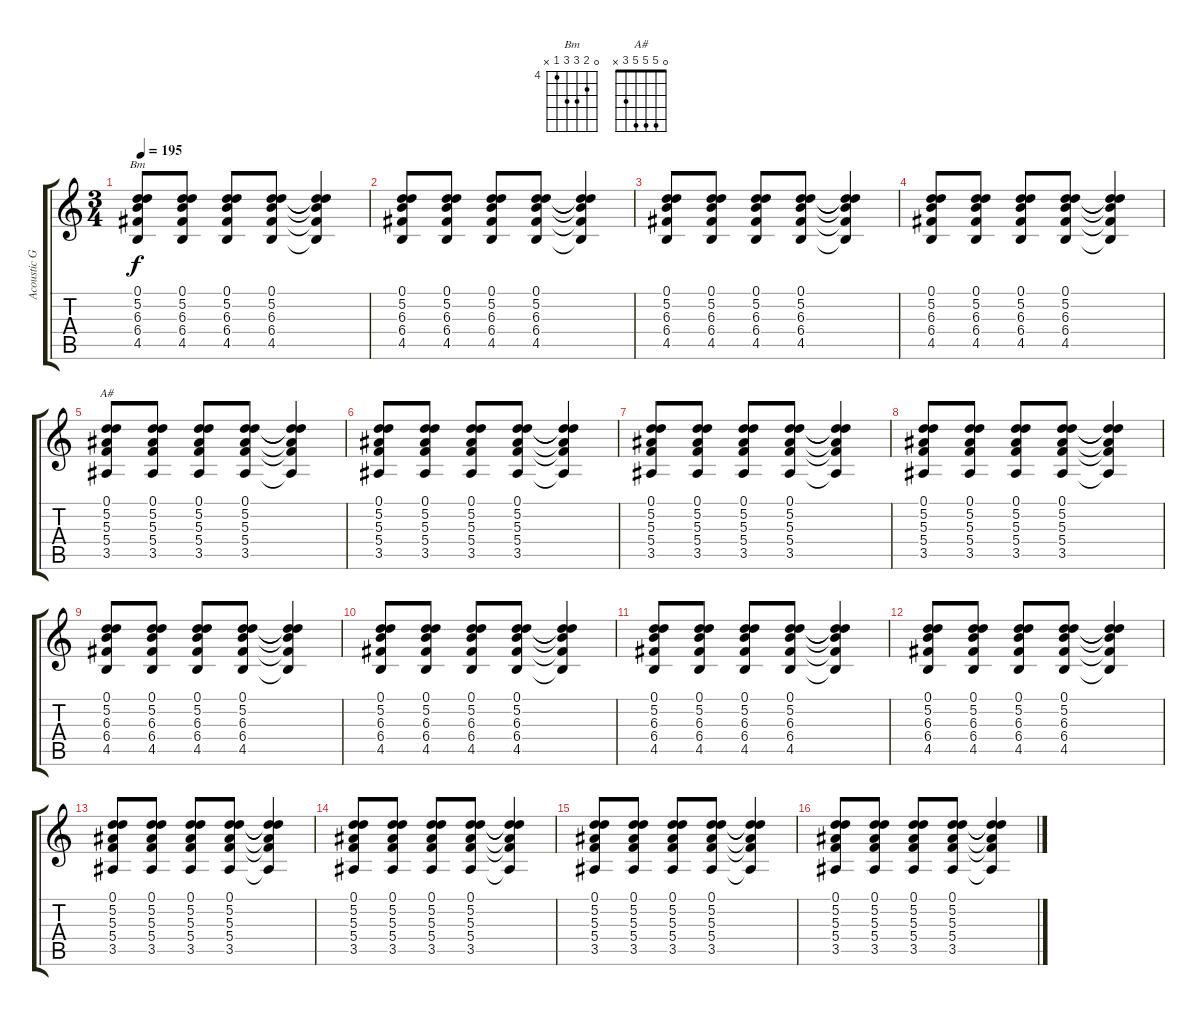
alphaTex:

\track ("Acoustic Guitar R" "Acoustic G") {instrument acousticguitarsteel}
\staff {score tabs}
\tuning (D4 A3 F3 C3 G2 D2) {hide}
\chord ("Bm" 0 5 6 6 4 x) {firstfret 4}
\chord ("A#" 0 5 5 5 3 x)
\ts (3 4)
\tempo 195
\clef g2
\ks c
(0.1 5.2 6.3 6.4 4.5).8{ch "Bm" dy f} (0.1 5.2 6.3 6.4 4.5).8 (0.1 5.2 6.3 6.4 4.5).8 (0.1 5.2 6.3 6.4 4.5).8 (0.1{t} 5.2{t} 6.3{t} 6.4{t} 4.5{t}).4 |
(0.1 5.2 6.3 6.4 4.5).8 (0.1 5.2 6.3 6.4 4.5).8 (0.1 5.2 6.3 6.4 4.5).8 (0.1 5.2 6.3 6.4 4.5).8 (0.1{t} 5.2{t} 6.3{t} 6.4{t} 4.5{t}).4 |
(0.1 5.2 6.3 6.4 4.5).8 (0.1 5.2 6.3 6.4 4.5).8 (0.1 5.2 6.3 6.4 4.5).8 (0.1 5.2 6.3 6.4 4.5).8 (0.1{t} 5.2{t} 6.3{t} 6.4{t} 4.5{t}).4 |
(0.1 5.2 6.3 6.4 4.5).8 (0.1 5.2 6.3 6.4 4.5).8 (0.1 5.2 6.3 6.4 4.5).8 (0.1 5.2 6.3 6.4 4.5).8 (0.1{t} 5.2{t} 6.3{t} 6.4{t} 4.5{t}).4 |
(0.1 5.2 5.3 5.4 3.5).8{ch "A#"} (0.1 5.2 5.3 5.4 3.5).8 (0.1 5.2 5.3 5.4 3.5).8 (0.1 5.2 5.3 5.4 3.5).8 (0.1{t} 5.2{t} 5.3{t} 5.4{t} 3.5{t}).4 |
(0.1 5.2 5.3 5.4 3.5).8 (0.1 5.2 5.3 5.4 3.5).8 (0.1 5.2 5.3 5.4 3.5).8 (0.1 5.2 5.3 5.4 3.5).8 (0.1{t} 5.2{t} 5.3{t} 5.4{t} 3.5{t}).4 |
(0.1 5.2 5.3 5.4 3.5).8 (0.1 5.2 5.3 5.4 3.5).8 (0.1 5.2 5.3 5.4 3.5).8 (0.1 5.2 5.3 5.4 3.5).8 (0.1{t} 5.2{t} 5.3{t} 5.4{t} 3.5{t}).4 |
(0.1 5.2 5.3 5.4 3.5).8 (0.1 5.2 5.3 5.4 3.5).8 (0.1 5.2 5.3 5.4 3.5).8 (0.1 5.2 5.3 5.4 3.5).8 (0.1{t} 5.2{t} 5.3{t} 5.4{t} 3.5{t}).4 |
(0.1 5.2 6.3 6.4 4.5).8 (0.1 5.2 6.3 6.4 4.5).8 (0.1 5.2 6.3 6.4 4.5).8 (0.1 5.2 6.3 6.4 4.5).8 (0.1{t} 5.2{t} 6.3{t} 6.4{t} 4.5{t}).4 |
(0.1 5.2 6.3 6.4 4.5).8 (0.1 5.2 6.3 6.4 4.5).8 (0.1 5.2 6.3 6.4 4.5).8 (0.1 5.2 6.3 6.4 4.5).8 (0.1{t} 5.2{t} 6.3{t} 6.4{t} 4.5{t}).4 |
(0.1 5.2 6.3 6.4 4.5).8 (0.1 5.2 6.3 6.4 4.5).8 (0.1 5.2 6.3 6.4 4.5).8 (0.1 5.2 6.3 6.4 4.5).8 (0.1{t} 5.2{t} 6.3{t} 6.4{t} 4.5{t}).4 |
(0.1 5.2 6.3 6.4 4.5).8 (0.1 5.2 6.3 6.4 4.5).8 (0.1 5.2 6.3 6.4 4.5).8 (0.1 5.2 6.3 6.4 4.5).8 (0.1{t} 5.2{t} 6.3{t} 6.4{t} 4.5{t}).4 |
(0.1 5.2 5.3 5.4 3.5).8 (0.1 5.2 5.3 5.4 3.5).8 (0.1 5.2 5.3 5.4 3.5).8 (0.1 5.2 5.3 5.4 3.5).8 (0.1{t} 5.2{t} 5.3{t} 5.4{t} 3.5{t}).4 |
(0.1 5.2 5.3 5.4 3.5).8 (0.1 5.2 5.3 5.4 3.5).8 (0.1 5.2 5.3 5.4 3.5).8 (0.1 5.2 5.3 5.4 3.5).8 (0.1{t} 5.2{t} 5.3{t} 5.4{t} 3.5{t}).4 |
(0.1 5.2 5.3 5.4 3.5).8 (0.1 5.2 5.3 5.4 3.5).8 (0.1 5.2 5.3 5.4 3.5).8 (0.1 5.2 5.3 5.4 3.5).8 (0.1{t} 5.2{t} 5.3{t} 5.4{t} 3.5{t}).4 |
(0.1 5.2 5.3 5.4 3.5).8 (0.1 5.2 5.3 5.4 3.5).8 (0.1 5.2 5.3 5.4 3.5).8 (0.1 5.2 5.3 5.4 3.5).8 (0.1{t} 5.2{t} 5.3{t} 5.4{t} 3.5{t}).4
